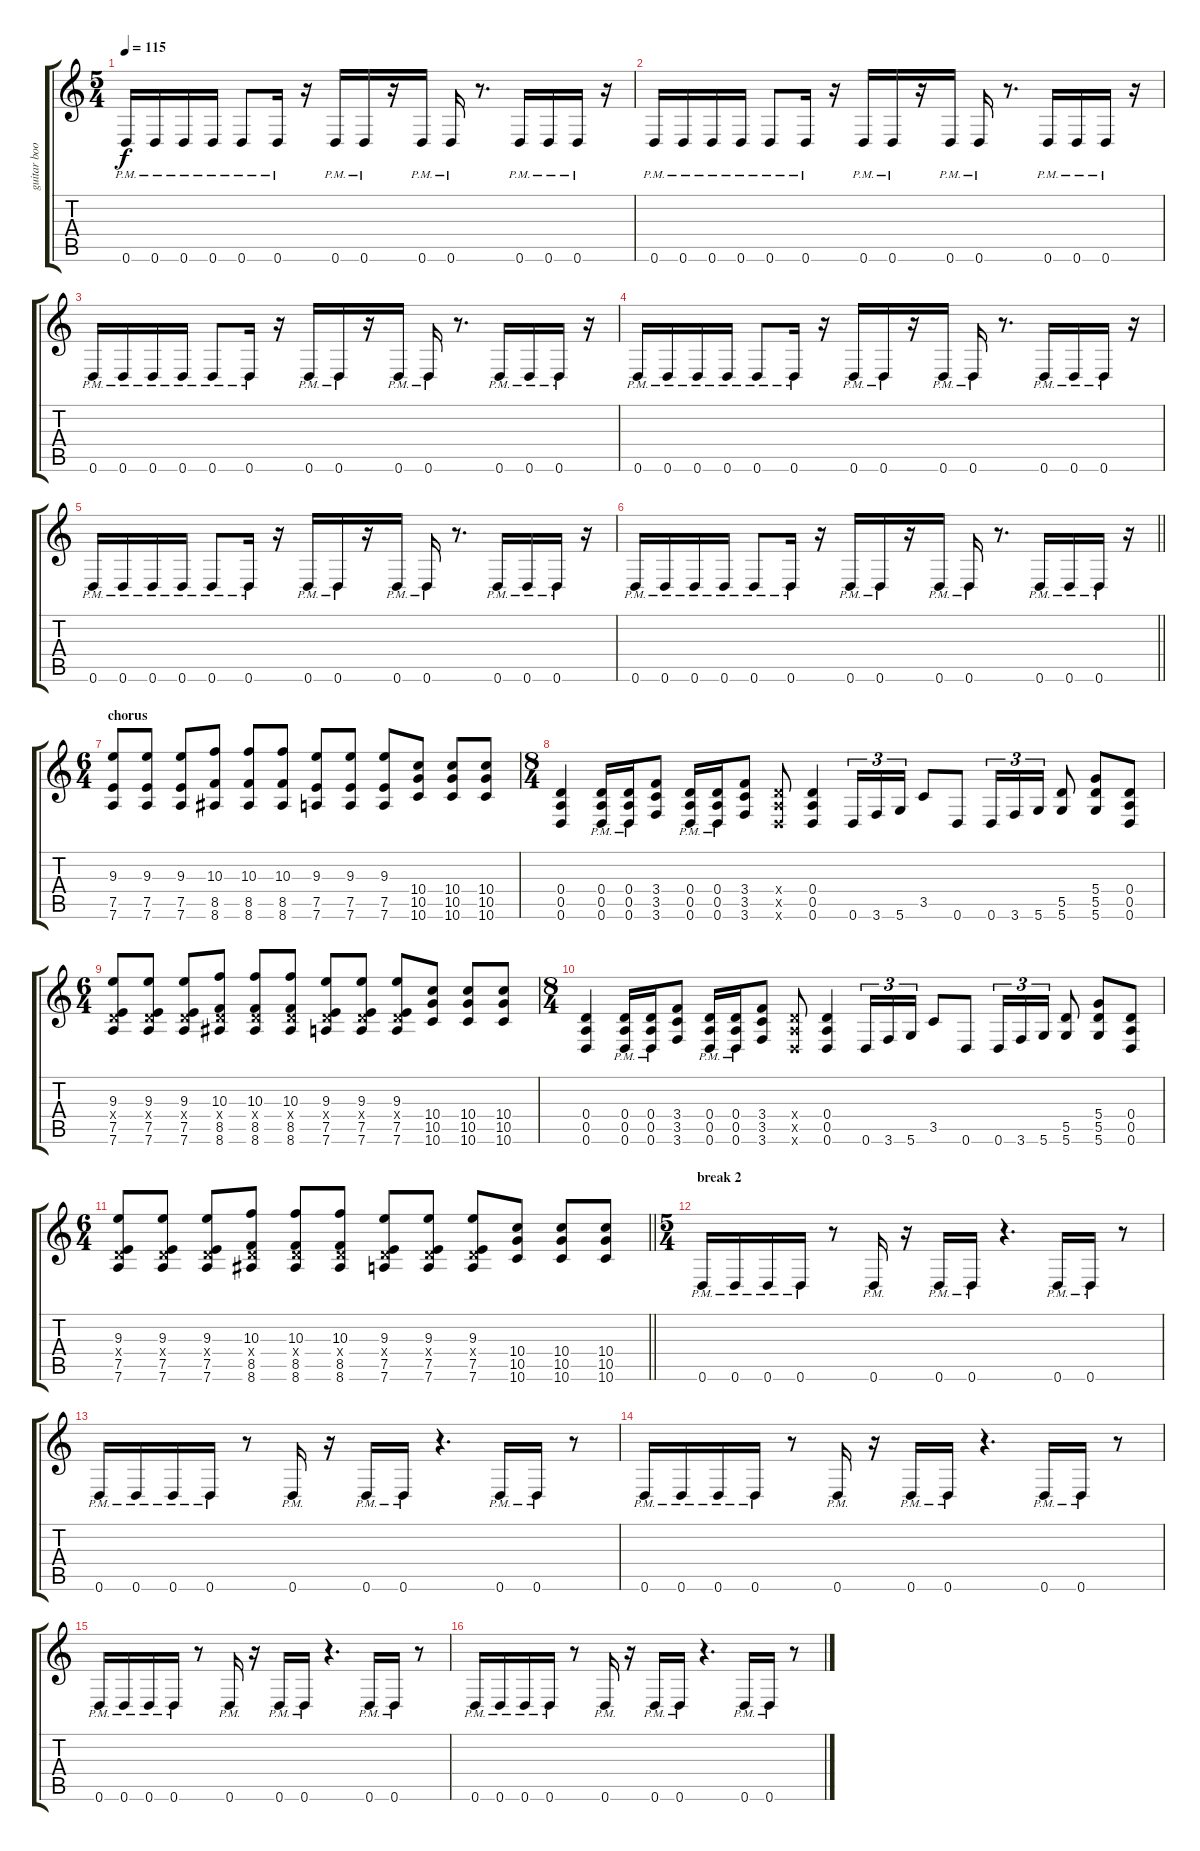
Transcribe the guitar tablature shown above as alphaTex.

\track ("guitar boost" "guitar boo") {instrument distortionguitar}
\staff {score tabs}
\tuning (E4 B3 G3 D3 A2 D2) {hide}
\ts (5 4)
\tempo 115
\clef g2
\ks c
0.6{pm}.16{dy f} 0.6{pm}.16 0.6{pm}.16 0.6{pm}.16 0.6{pm}.8 0.6{pm}.16 r.16 0.6{pm}.16 0.6{pm}.16 r.16 0.6{pm}.16 0.6{pm}.16 r.8{d} 0.6{pm}.16 0.6{pm}.16 0.6{pm}.16 r.16 |
0.6{pm}.16 0.6{pm}.16 0.6{pm}.16 0.6{pm}.16 0.6{pm}.8 0.6{pm}.16 r.16 0.6{pm}.16 0.6{pm}.16 r.16 0.6{pm}.16 0.6{pm}.16 r.8{d} 0.6{pm}.16 0.6{pm}.16 0.6{pm}.16 r.16 |
0.6{pm}.16 0.6{pm}.16 0.6{pm}.16 0.6{pm}.16 0.6{pm}.8 0.6{pm}.16 r.16 0.6{pm}.16 0.6{pm}.16 r.16 0.6{pm}.16 0.6{pm}.16 r.8{d} 0.6{pm}.16 0.6{pm}.16 0.6{pm}.16 r.16 |
0.6{pm}.16 0.6{pm}.16 0.6{pm}.16 0.6{pm}.16 0.6{pm}.8 0.6{pm}.16 r.16 0.6{pm}.16 0.6{pm}.16 r.16 0.6{pm}.16 0.6{pm}.16 r.8{d} 0.6{pm}.16 0.6{pm}.16 0.6{pm}.16 r.16 |
0.6{pm}.16 0.6{pm}.16 0.6{pm}.16 0.6{pm}.16 0.6{pm}.8 0.6{pm}.16 r.16 0.6{pm}.16 0.6{pm}.16 r.16 0.6{pm}.16 0.6{pm}.16 r.8{d} 0.6{pm}.16 0.6{pm}.16 0.6{pm}.16 r.16 |
\barLineRight lightlight
0.6{pm}.16 0.6{pm}.16 0.6{pm}.16 0.6{pm}.16 0.6{pm}.8 0.6{pm}.16 r.16 0.6{pm}.16 0.6{pm}.16 r.16 0.6{pm}.16 0.6{pm}.16 r.8{d} 0.6{pm}.16 0.6{pm}.16 0.6{pm}.16 r.16 |
\ts (6 4)
\section ("" "chorus")
(9.3 7.5 7.6).8 (9.3 7.5 7.6).8 (9.3 7.5 7.6).8 (10.3 8.5 8.6).8 (10.3 8.5 8.6).8 (10.3 8.5 8.6).8 (9.3 7.5 7.6).8 (9.3 7.5 7.6).8 (9.3 7.5 7.6).8 (10.4 10.5 10.6).8 (10.4 10.5 10.6).8 (10.4 10.5 10.6).8 |
\ts (8 4)
(0.4 0.5 0.6).4 (0.4{pm} 0.5{pm} 0.6{pm}).16 (0.4{pm} 0.5{pm} 0.6{pm}).16 (3.4 3.5 3.6).8 (0.4{pm} 0.5{pm} 0.6{pm}).16 (0.4{pm} 0.5{pm} 0.6{pm}).16 (3.4 3.5 3.6).8 (0.4{x} 0.5{x} 0.6{x}).8 (0.4 0.5 0.6).4 0.6.16{tu (3 2)} 3.6.16{tu (3 2)} 5.6.16{tu (3 2)} 3.5.8 0.6.8 0.6.16{tu (3 2)} 3.6.16{tu (3 2)} 5.6.16{tu (3 2)} (5.5 5.6).8 (5.4 5.5 5.6).8 (0.4 0.5 0.6).8 |
\ts (6 4)
(9.3 0.4{x} 7.5 7.6).8 (9.3 0.4{x} 7.5 7.6).8 (9.3 0.4{x} 7.5 7.6).8 (10.3 0.4{x} 8.5 8.6).8 (10.3 0.4{x} 8.5 8.6).8 (10.3 0.4{x} 8.5 8.6).8 (9.3 0.4{x} 7.5 7.6).8 (9.3 0.4{x} 7.5 7.6).8 (9.3 0.4{x} 7.5 7.6).8 (10.4 10.5 10.6).8 (10.4 10.5 10.6).8 (10.4 10.5 10.6).8 |
\ts (8 4)
(0.4 0.5 0.6).4 (0.4{pm} 0.5{pm} 0.6{pm}).16 (0.4{pm} 0.5{pm} 0.6{pm}).16 (3.4 3.5 3.6).8 (0.4{pm} 0.5{pm} 0.6{pm}).16 (0.4{pm} 0.5{pm} 0.6{pm}).16 (3.4 3.5 3.6).8 (0.4{x} 0.5{x} 0.6{x}).8 (0.4 0.5 0.6).4 0.6.16{tu (3 2)} 3.6.16{tu (3 2)} 5.6.16{tu (3 2)} 3.5.8 0.6.8 0.6.16{tu (3 2)} 3.6.16{tu (3 2)} 5.6.16{tu (3 2)} (5.5 5.6).8 (5.4 5.5 5.6).8 (0.4 0.5 0.6).8 |
\ts (6 4)
\barLineRight lightlight
(9.3 0.4{x} 7.5 7.6).8 (9.3 0.4{x} 7.5 7.6).8 (9.3 0.4{x} 7.5 7.6).8 (10.3 0.4{x} 8.5 8.6).8 (10.3 0.4{x} 8.5 8.6).8 (10.3 0.4{x} 8.5 8.6).8 (9.3 0.4{x} 7.5 7.6).8 (9.3 0.4{x} 7.5 7.6).8 (9.3 0.4{x} 7.5 7.6).8 (10.4 10.5 10.6).8 (10.4 10.5 10.6).8 (10.4 10.5 10.6).8 |
\ts (5 4)
\section ("" "break 2")
0.6{pm}.16{volume 16} 0.6{pm}.16 0.6{pm}.16 0.6{pm}.16 r.8 0.6{pm}.16 r.16 0.6{pm}.16 0.6{pm}.16 r.4{d} 0.6{pm}.16 0.6{pm}.16 r.8 |
0.6{pm}.16 0.6{pm}.16 0.6{pm}.16 0.6{pm}.16 r.8 0.6{pm}.16 r.16 0.6{pm}.16 0.6{pm}.16 r.4{d} 0.6{pm}.16 0.6{pm}.16 r.8 |
0.6{pm}.16 0.6{pm}.16 0.6{pm}.16 0.6{pm}.16 r.8 0.6{pm}.16 r.16 0.6{pm}.16 0.6{pm}.16 r.4{d} 0.6{pm}.16 0.6{pm}.16 r.8 |
0.6{pm}.16 0.6{pm}.16 0.6{pm}.16 0.6{pm}.16 r.8 0.6{pm}.16 r.16 0.6{pm}.16 0.6{pm}.16 r.4{d} 0.6{pm}.16 0.6{pm}.16 r.8 |
0.6{pm}.16 0.6{pm}.16 0.6{pm}.16 0.6{pm}.16 r.8 0.6{pm}.16 r.16 0.6{pm}.16 0.6{pm}.16 r.4{d} 0.6{pm}.16 0.6{pm}.16 r.8
